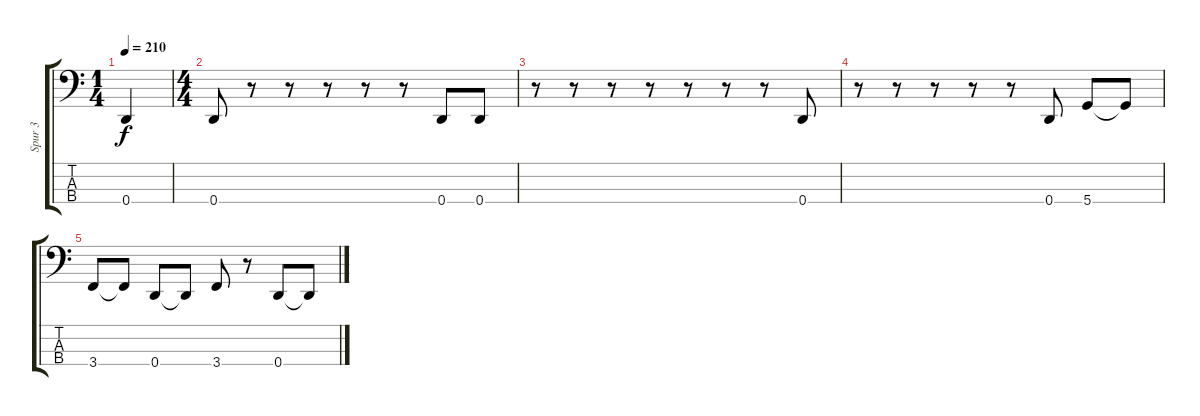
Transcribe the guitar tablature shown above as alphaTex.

\track ("Spur 3" "Spur 3") {instrument electricbassfinger}
\staff {score tabs}
\tuning (G2 D2 A1 D1) {hide}
\ts (1 4)
\tempo 210
\clef f4
\ks c
0.4.4{dy f} |
\ts (4 4)
0.4.8 r.8 r.8 r.8 r.8 r.8 0.4.8 0.4.8 |
r.8 r.8 r.8 r.8 r.8 r.8 r.8 0.4.8 |
r.8 r.8 r.8 r.8 r.8 0.4.8 5.4.8 5.4{t}.8 |
3.4.8 3.4{t}.8 0.4.8 0.4{t}.8 3.4.8 r.8 0.4.8 0.4{t}.8
